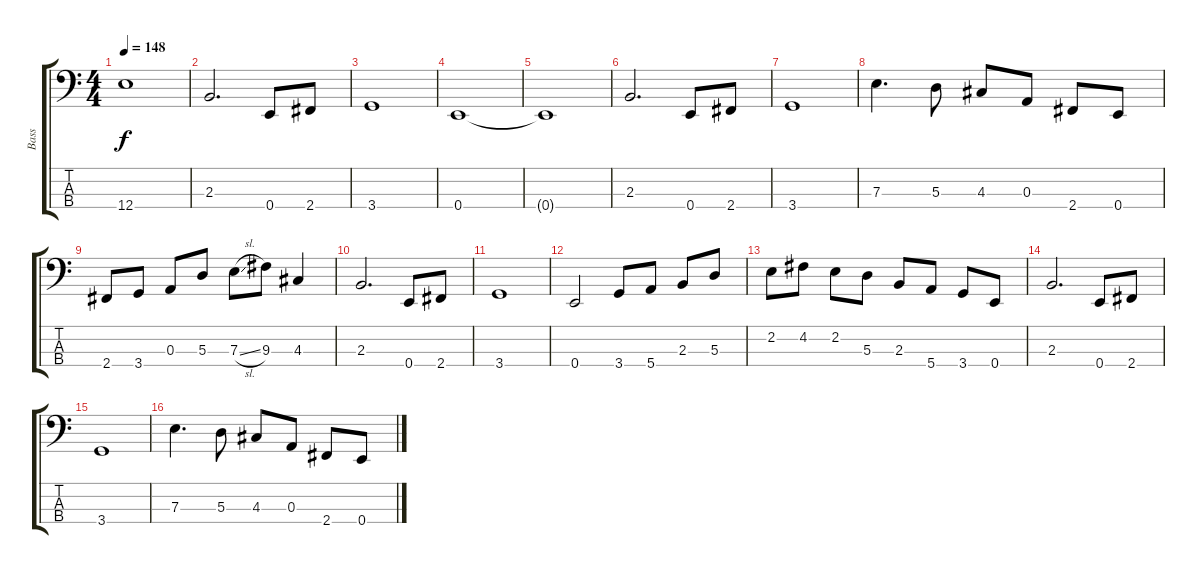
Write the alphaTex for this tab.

\track ("Bass" "Bass") {instrument electricbassfinger}
\staff {score tabs}
\tuning (G2 D2 A1 E1) {hide}
\ts (4 4)
\tempo 148
\clef f4
\ks c
12.4{t}.1{dy f} |
2.3.2{d} 0.4.8 2.4.8 |
3.4.1 |
0.4.1 |
0.4{t}.1 |
2.3.2{d} 0.4.8 2.4.8 |
3.4.1 |
7.3.4{d} 5.3.8 4.3.8 0.3.8 2.4.8 0.4.8 |
2.4.8 3.4.8 0.3.8 5.3.8 7.3{sl}.8 9.3.8 4.3.4 |
2.3.2{d} 0.4.8 2.4.8 |
3.4.1 |
0.4.2 3.4.8 5.4.8 2.3.8 5.3.8 |
2.2.8 4.2.8 2.2.8 5.3.8 2.3.8 5.4.8 3.4.8 0.4.8 |
2.3.2{d} 0.4.8 2.4.8 |
3.4.1 |
7.3.4{d} 5.3.8 4.3.8 0.3.8 2.4.8 0.4.8
